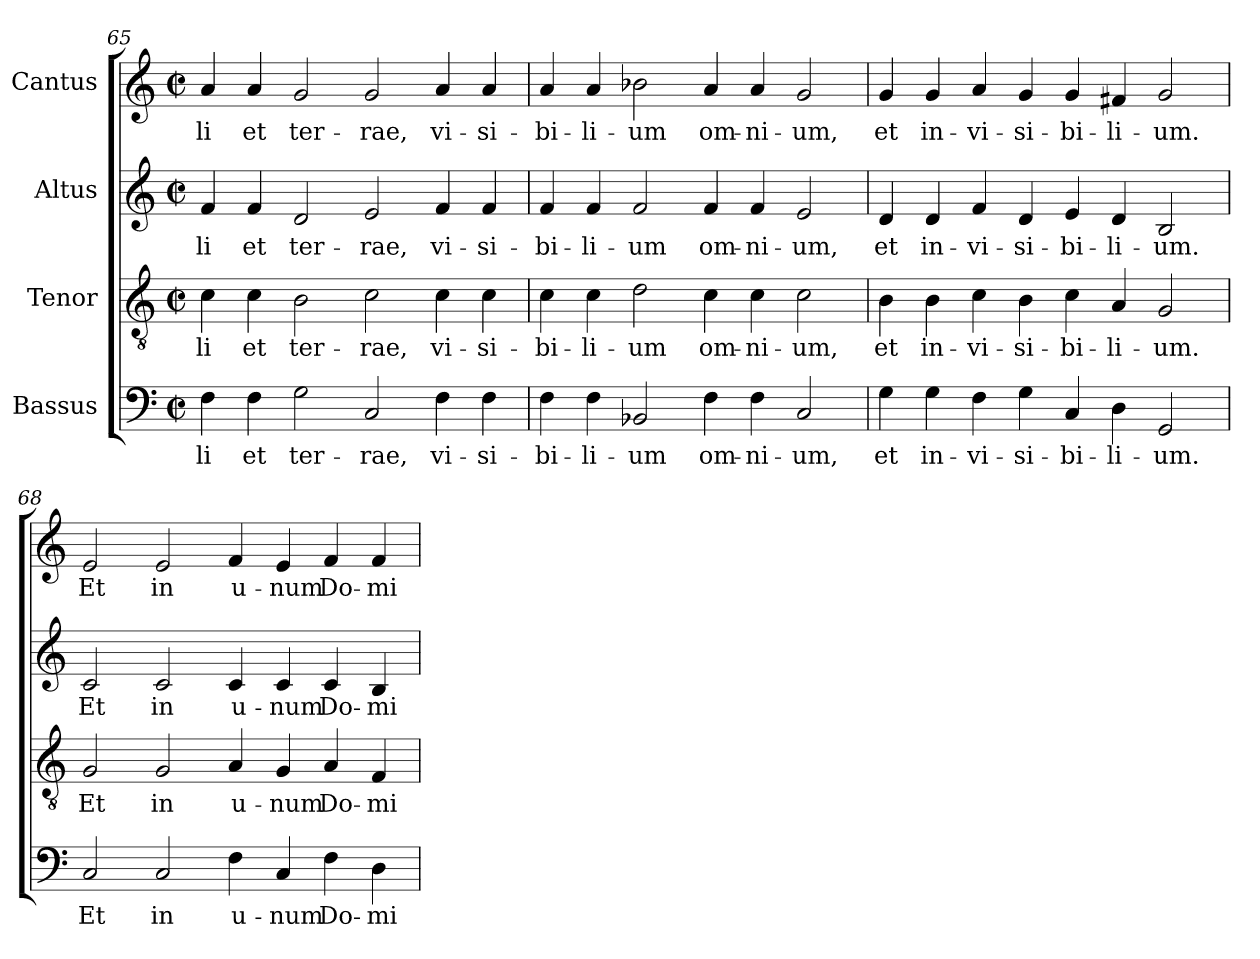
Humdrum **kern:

**kern	**text	**kern	**text	**kern	**text	**kern	**text
*part4	*part4	*part3	*part3	*part2	*part2	*part1	*part1
*staff4	*staff4	*staff3	*staff3	*staff2	*staff2	*staff1	*staff1
*I"Bassus	*	*I"Tenor	*	*I"Altus	*	*I"Cantus	*
*clefF4	*	*clefGv2	*	*clefG2	*	*clefG2	*
*k[]	*	*k[]	*	*k[]	*	*k[]	*
*C:	*	*C:	*	*C:	*	*C:	*
*M2/2	*	*M2/2	*	*M2/2	*	*M2/2	*
*met(c|)	*	*met(c|)	*	*met(c|)	*	*met(c|)	*
=65	=65	=65	=65	=65	=65	=65	=65
!	!LO:LY:b:cj	!	!LO:LY:b	!	!LO:LY:b:cj	!	!LO:LY:b:cj
4F\	-li	4c\	-li	4f/	-li	4a/	-li
!	!LO:LY:b:cj	!	!LO:LY:b	!	!LO:LY:b:cj	!	!LO:LY:b:cj
4F\	et	4c\	et	4f/	et	4a/	et
!	!LO:LY:b:cj	!	!LO:LY:b	!	!LO:LY:b:cj	!	!LO:LY:b:cj
2G\	ter-	2B\	ter-	2d/	ter-	2g/	ter-
!	!LO:LY:b:cj	!	!LO:LY:b	!	!LO:LY:b:cj	!	!LO:LY:b:cj
2C/	-rae,	2c\	-rae,	2e/	-rae,	2g/	-rae,
!	!LO:LY:b:cj	!	!LO:LY:b	!	!LO:LY:b:cj	!	!LO:LY:b:cj
4F\	vi-	4c\	vi-	4f/	vi-	4a/	vi-
!	!LO:LY:b:cj	!	!LO:LY:b	!	!LO:LY:b:cj	!	!LO:LY:b:cj
4F\	-si-	4c\	-si-	4f/	-si-	4a/	-si-
=66	=66	=66	=66	=66	=66	=66	=66
!	!LO:LY:b:cj	!	!LO:LY:b	!	!LO:LY:b:cj	!	!LO:LY:b:cj
4F\	-bi-	4c\	-bi-	4f/	-bi-	4a/	-bi-
!	!LO:LY:b:cj	!	!LO:LY:b	!	!LO:LY:b:cj	!	!LO:LY:b:cj
4F\	-li-	4c\	-li-	4f/	-li-	4a/	-li-
!	!LO:LY:b:cj	!	!LO:LY:b	!	!LO:LY:b:cj	!	!LO:LY:b:cj
2BB-X/	-um	2d\	-um	2f/	-um	2b-X\	-um
!	!LO:LY:b:cj	!	!LO:LY:b	!	!LO:LY:b:cj	!	!LO:LY:b:cj
4F\	om-	4c\	om-	4f/	om-	4a/	om-
!	!LO:LY:b:cj	!	!LO:LY:b	!	!LO:LY:b:cj	!	!LO:LY:b:cj
4F\	-ni-	4c\	-ni-	4f/	-ni-	4a/	-ni-
!	!LO:LY:b:cj	!	!LO:LY:b	!	!LO:LY:b:cj	!	!LO:LY:b:cj
2C/	-um,	2c\	-um,	2e/	-um,	2g/	-um,
!!LO:LB:g=z
=67	=67	=67	=67	=67	=67	=67	=67
!	!LO:LY:b:cj	!	!LO:LY:b	!	!LO:LY:b:cj	!	!LO:LY:b:cj
4G\	et	4B\	et	4d/	et	4g/	et
!	!LO:LY:b:cj	!	!LO:LY:b	!	!LO:LY:b:cj	!	!LO:LY:b:cj
4G\	in-	4B\	in-	4d/	in-	4g/	in-
!	!LO:LY:b:cj	!	!LO:LY:b	!	!LO:LY:b:cj	!	!LO:LY:b:cj
4F\	-vi-	4c\	-vi-	4f/	-vi-	4a/	-vi-
!	!LO:LY:b:cj	!	!LO:LY:b	!	!LO:LY:b:cj	!	!LO:LY:b:cj
4G\	-si-	4B\	-si-	4d/	-si-	4g/	-si-
!	!LO:LY:b:cj	!	!LO:LY:b	!	!LO:LY:b:cj	!	!LO:LY:b:cj
4C/	-bi-	4c\	-bi-	4e/	-bi-	4g/	-bi-
!	!LO:LY:b:cj	!	!LO:LY:b	!	!LO:LY:b:cj	!	!LO:LY:b:cj
4D\	-li-	4A/	-li-	4d/	-li-	4f#X/	-li-
!	!LO:LY:b:cj	!	!LO:LY:b	!	!LO:LY:b:cj	!	!LO:LY:b:cj
2GG/	-um.	2G/	-um.	2B/	-um.	2g/	-um.
=68	=68	=68	=68	=68	=68	=68	=68
!	!LO:LY:b:cj	!	!LO:LY:b	!	!LO:LY:b:cj	!	!LO:LY:b:cj
2C/	Et	2G/	Et	2c/	Et	2e/	Et
!	!LO:LY:b:cj	!	!LO:LY:b	!	!LO:LY:b:cj	!	!LO:LY:b:cj
2C/	in	2G/	in	2c/	in	2e/	in
!	!LO:LY:b:cj	!	!LO:LY:b	!	!LO:LY:b:cj	!	!LO:LY:b:cj
4F\	u-	4A/	u-	4c/	u-	4f/	u-
!	!LO:LY:b:cj	!	!LO:LY:b	!	!LO:LY:b:cj	!	!LO:LY:b:cj
4C/	-num	4G/	-num	4c/	-num	4e/	-num
!	!LO:LY:b:cj	!	!LO:LY:b	!	!LO:LY:b:cj	!	!LO:LY:b:cj
4F\	Do-	4A/	Do-	4c/	Do-	4f/	Do-
!	!LO:LY:b:cj	!	!LO:LY:b	!	!LO:LY:b:cj	!	!LO:LY:b:cj
4D\	-mi-	4F/	-mi-	4B/	-mi-	4f/	-mi-
=	=	=	=	=	=	=	=
*-	*-	*-	*-	*-	*-	*-	*-
